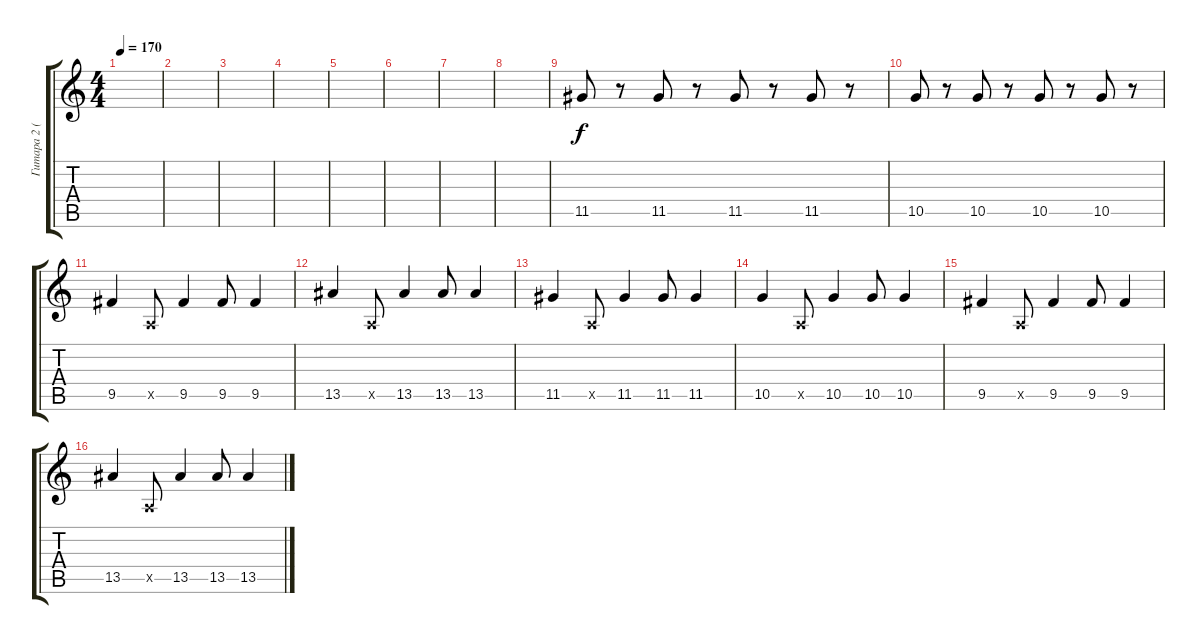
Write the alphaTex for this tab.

\track ("Гитара 2 (акустика)" "Гитара 2 (") {instrument acousticguitarsteel}
\staff {score tabs}
\tuning (E4 B3 G3 D3 A2 E2) {hide}
\ts (4 4)
\tempo 170
\clef g2
\ks c
|
|
|
|
|
|
|
|
11.5.8{dy f} r.8 11.5.8 r.8 11.5.8 r.8 11.5.8 r.8 |
10.5.8 r.8 10.5.8 r.8 10.5.8 r.8 10.5.8 r.8 |
9.5.4 0.5{x}.8 9.5.4 9.5.8 9.5.4 |
13.5.4 0.5{x}.8 13.5.4 13.5.8 13.5.4 |
11.5.4 0.5{x}.8 11.5.4 11.5.8 11.5.4 |
10.5.4 0.5{x}.8 10.5.4 10.5.8 10.5.4 |
9.5.4 0.5{x}.8 9.5.4 9.5.8 9.5.4 |
13.5.4 0.5{x}.8 13.5.4 13.5.8 13.5.4
